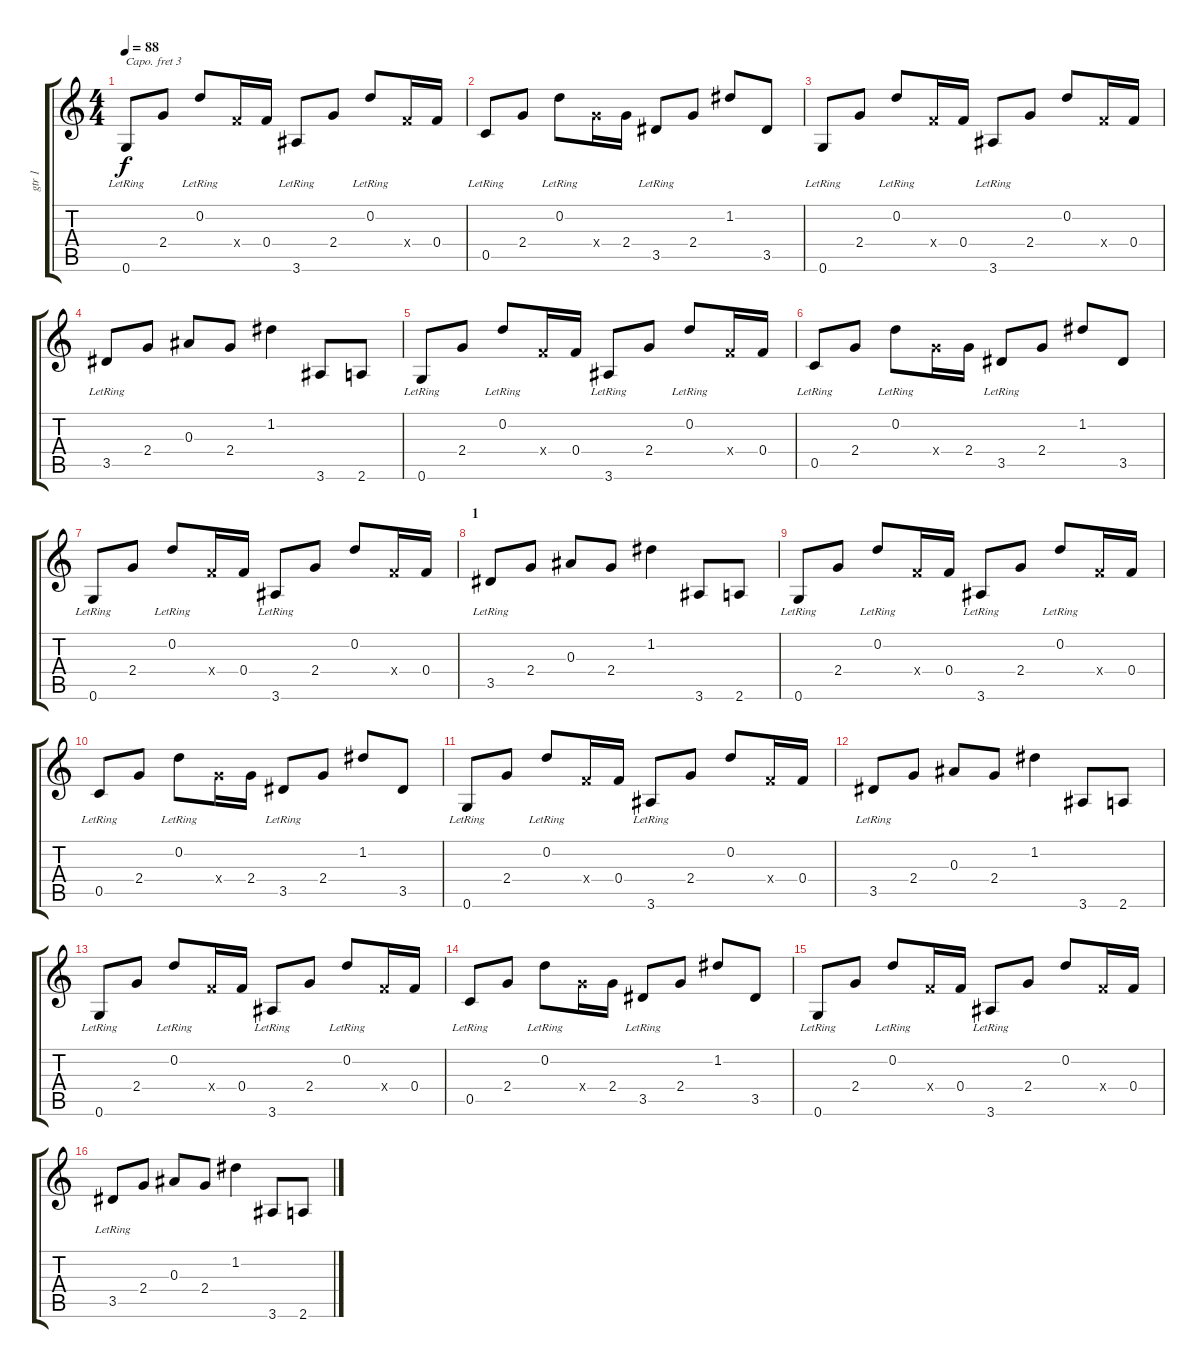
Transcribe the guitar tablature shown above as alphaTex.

\track ("gtr 1" "gtr 1") {instrument electricguitarclean}
\staff {score tabs}
\capo 3
\tuning (E4 B3 G3 D3 A2 E2) {hide}
\ts (4 4)
\tempo 88
\clef g2
\ks c
0.6{lr}.8{dy f instrument electricguitarclean} 2.4.8 0.2{lr}.8 0.4{x}.16{volume 4} 0.4.16{volume 10} 3.6{lr}.8 2.4.8 0.2{lr}.8 0.4{x}.16{volume 9} 0.4.16 |
0.5{lr}.8 2.4.8 0.2{lr}.8 2.4{x}.16 2.4.16 3.5{lr}.8 2.4.8 1.2.8 3.5.8 |
0.6{lr}.8 2.4.8 0.2{lr}.8 0.4{x}.16 0.4.16 3.6{lr}.8 2.4.8 0.2.8 0.4{x}.16 0.4.16 |
3.5{lr}.8 2.4.8 0.3.8 2.4.8 1.2.4 3.6.8 2.6.8 |
0.6{lr}.8 2.4.8 0.2{lr}.8 0.4{x}.16 0.4.16 3.6{lr}.8 2.4.8 0.2{lr}.8 0.4{x}.16 0.4.16 |
0.5{lr}.8 2.4.8 0.2{lr}.8 2.4{x}.16 2.4.16 3.5{lr}.8 2.4.8 1.2.8 3.5.8 |
0.6{lr}.8 2.4.8 0.2{lr}.8 0.4{x}.16 0.4.16 3.6{lr}.8 2.4.8 0.2.8 0.4{x}.16 0.4.16 |
\section ("" "1")
3.5{lr}.8 2.4.8 0.3.8 2.4.8 1.2.4 3.6.8 2.6.8 |
0.6{lr}.8{instrument acousticguitarnylon} 2.4.8 0.2{lr}.8 0.4{x}.16{volume 4} 0.4.16{volume 10} 3.6{lr}.8 2.4.8 0.2{lr}.8 0.4{x}.16{volume 9} 0.4.16 |
0.5{lr}.8 2.4.8 0.2{lr}.8 2.4{x}.16 2.4.16 3.5{lr}.8 2.4.8 1.2.8 3.5.8 |
0.6{lr}.8 2.4.8 0.2{lr}.8 0.4{x}.16 0.4.16 3.6{lr}.8 2.4.8 0.2.8 0.4{x}.16 0.4.16 |
3.5{lr}.8 2.4.8 0.3.8 2.4.8 1.2.4 3.6.8 2.6.8 |
0.6{lr}.8 2.4.8 0.2{lr}.8 0.4{x}.16 0.4.16 3.6{lr}.8 2.4.8 0.2{lr}.8 0.4{x}.16 0.4.16 |
0.5{lr}.8 2.4.8 0.2{lr}.8 2.4{x}.16 2.4.16 3.5{lr}.8 2.4.8 1.2.8 3.5.8 |
0.6{lr}.8 2.4.8 0.2{lr}.8 0.4{x}.16 0.4.16 3.6{lr}.8 2.4.8 0.2.8 0.4{x}.16 0.4.16 |
3.5{lr}.8 2.4.8 0.3.8 2.4.8 1.2.4 3.6.8 2.6.8
